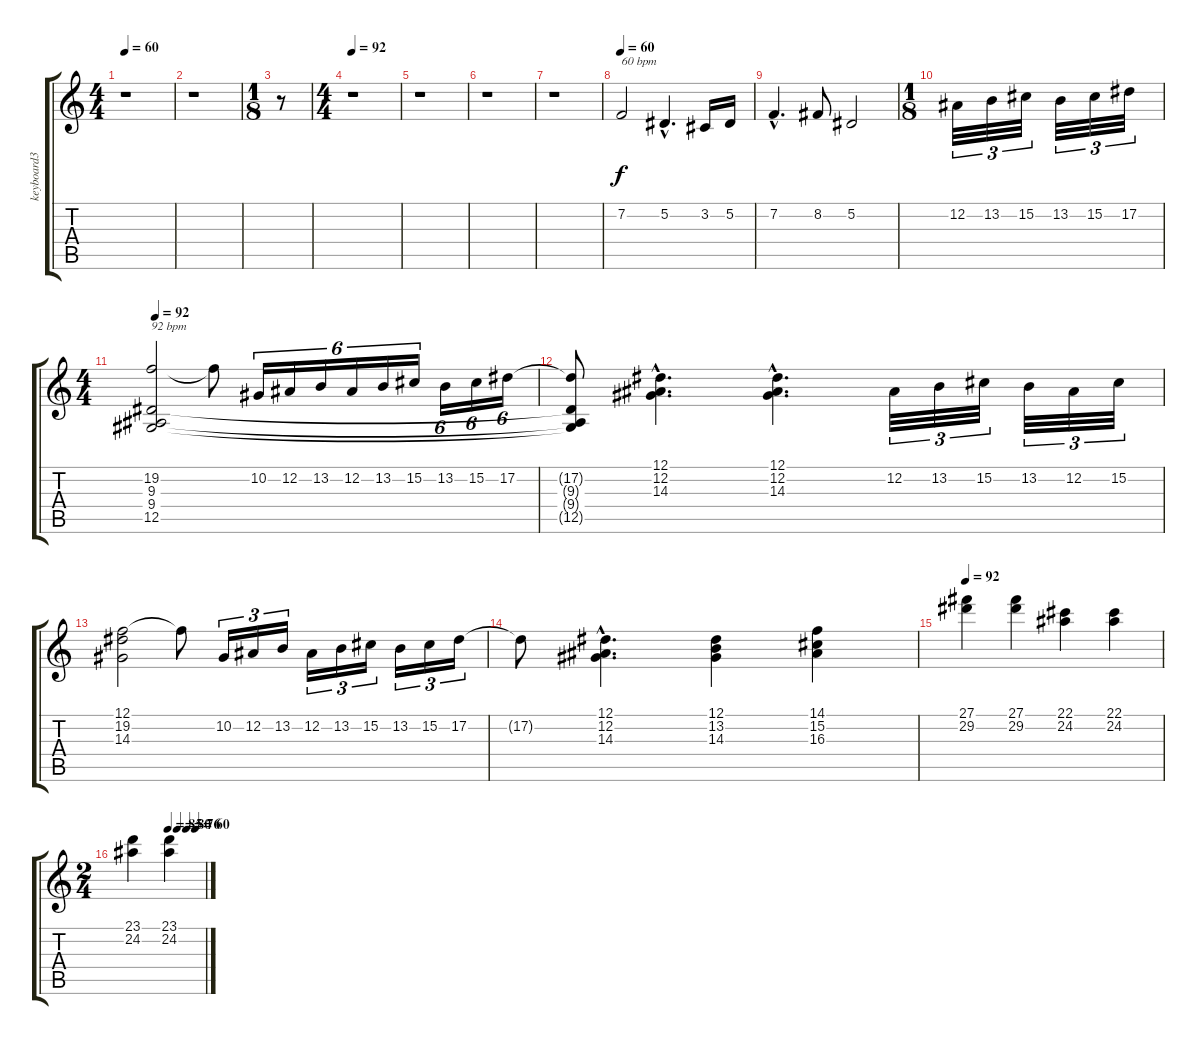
\track ("keyboard3" "keyboard3") {instrument stringensemble1}
\staff {score tabs}
\tuning (Eb4 Bb3 Gb3 Db3 Ab2 Eb2) {hide}
\ts (4 4)
\tempo 60
\clef g2
\ks c
r.1{dy f instrument stringensemble1} |
r.1 |
\ts (1 8)
r.8 |
\ts (4 4)
\tempo 92
r.1 |
r.1 |
r.1 |
r.1 |
\tempo 60
7.2.2{txt "60 bpm"} 5.2{hac}.4{d} 3.2.16 5.2.16 |
7.2{hac}.4{d} 8.2.8 5.2.2 |
\ts (1 8)
12.2.32{tu (3 2)} 13.2.32{tu (3 2)} 15.2.32{tu (3 2)} 13.2.32{tu (3 2)} 15.2.32{tu (3 2)} 17.2.32{tu (3 2)} |
\ts (4 4)
\tempo 92
(19.2 9.3 9.4 12.5).2{txt "92 bpm"} 19.2{t}.8 10.2.16{tu (6 4)} 12.2.16{tu (6 4)} 13.2.16{tu (6 4)} 12.2.16{tu (6 4)} 13.2.16{tu (6 4)} 15.2.16{tu (6 4)} 13.2.16{tu (6 4)} 15.2.16{tu (6 4)} 17.2.16{tu (6 4)} |
(17.2{t} 9.3{t} 9.4{t} 12.5{t}).8 (12.1{hac} 12.2{hac} 14.3{hac}).4{d} (12.1{hac} 12.2{hac} 14.3{hac}).4{d} 12.2.32{tu (3 2)} 13.2.32{tu (3 2)} 15.2.32{tu (3 2)} 13.2.32{tu (3 2)} 12.2.32{tu (3 2)} 15.2.32{tu (3 2)} |
(12.1 19.2 14.3).2 19.2{t}.8 10.2.16{tu (3 2)} 12.2.16{tu (3 2)} 13.2.16{tu (3 2)} 12.2.16{tu (3 2)} 13.2.16{tu (3 2)} 15.2.16{tu (3 2)} 13.2.16{tu (3 2)} 15.2.16{tu (3 2)} 17.2.16{tu (3 2)} |
17.2{t}.8 (12.1{hac} 12.2{hac} 14.3{hac}).4{d} (12.1 13.2 14.3).4 (14.1 15.2 16.3).4 |
\tempo 92
(27.1 29.2).4 (27.1 29.2).4 (22.1 24.2).4 (22.1 24.2).4 |
\ts (2 4)
\tempo (85 0.5)
\tempo (80 0.625)
\tempo (76 0.75)
\tempo (60 0.875)
(23.1 24.2).4 (23.1 24.2).4
